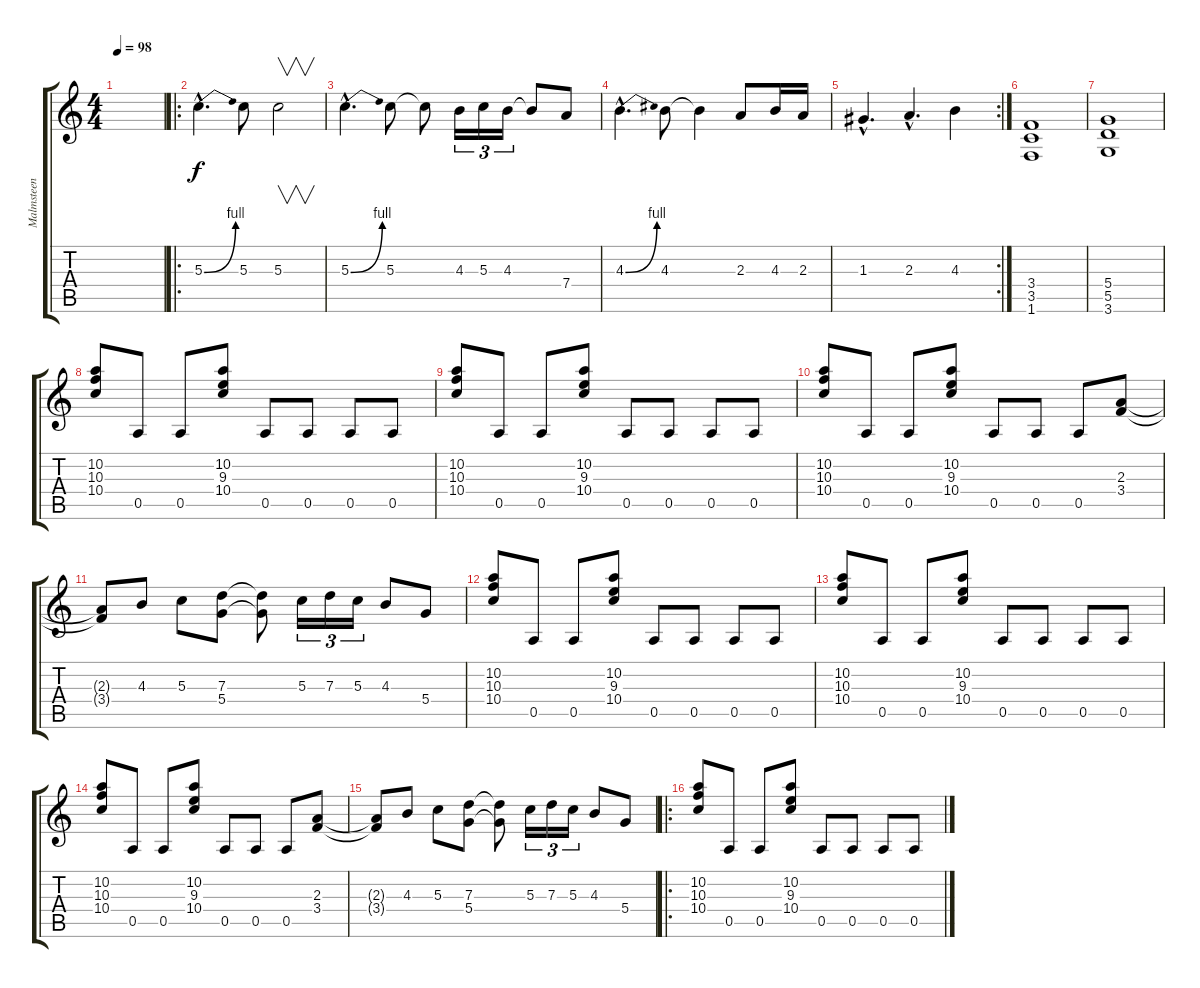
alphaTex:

\track ("Malmsteen 2" "Malmsteen ") {instrument distortionguitar}
\staff {score tabs}
\tuning (E4 B3 G3 D3 A2 E2) {hide}
\ts (4 4)
\tempo 98
\clef g2
\ks c
|
\ro
5.3{be (bend 0 0 60 4) hac}.4{d} 5.3.8 5.3.2{v} |
5.3{be (bend 0 0 60 4) hac}.4{d} 5.3.8 5.3{t}.8 4.3.16{tu (3 2)} 5.3.16{tu (3 2)} 4.3.16{tu (3 2)} 4.3{t}.8 7.4.8 |
4.3{be (bend 0 0 60 4) hac}.4{d} 4.3.8 4.3{t}.4 2.3.8 4.3.16 2.3.16 |
\rc 2
1.3{hac}.4{d} 2.3{hac}.4{d} 4.3.4 |
(3.4 3.5 1.6).1 |
(5.4 5.5 3.6).1 |
(10.2 10.3 10.4).8 0.5.8 0.5.8 (10.2 9.3 10.4).8 0.5.8 0.5.8 0.5.8 0.5.8 |
(10.2 10.3 10.4).8 0.5.8 0.5.8 (10.2 9.3 10.4).8 0.5.8 0.5.8 0.5.8 0.5.8 |
(10.2 10.3 10.4).8 0.5.8 0.5.8 (10.2 9.3 10.4).8 0.5.8 0.5.8 0.5.8 (2.3 3.4).8 |
(2.3{t} 3.4{t}).8 4.3.8 5.3.8 (7.3 5.4).8 (7.3{t} 5.4{t}).8 5.3.16{tu (3 2)} 7.3.16{tu (3 2)} 5.3.16{tu (3 2)} 4.3.8 5.4.8 |
(10.2 10.3 10.4).8 0.5.8 0.5.8 (10.2 9.3 10.4).8 0.5.8 0.5.8 0.5.8 0.5.8 |
(10.2 10.3 10.4).8 0.5.8 0.5.8 (10.2 9.3 10.4).8 0.5.8 0.5.8 0.5.8 0.5.8 |
(10.2 10.3 10.4).8 0.5.8 0.5.8 (10.2 9.3 10.4).8 0.5.8 0.5.8 0.5.8 (2.3 3.4).8 |
(2.3{t} 3.4{t}).8 4.3.8 5.3.8 (7.3 5.4).8 (7.3{t} 5.4{t}).8 5.3.16{tu (3 2)} 7.3.16{tu (3 2)} 5.3.16{tu (3 2)} 4.3.8 5.4.8 |
\ro
(10.2 10.3 10.4).8 0.5.8 0.5.8 (10.2 9.3 10.4).8 0.5.8 0.5.8 0.5.8 0.5.8
